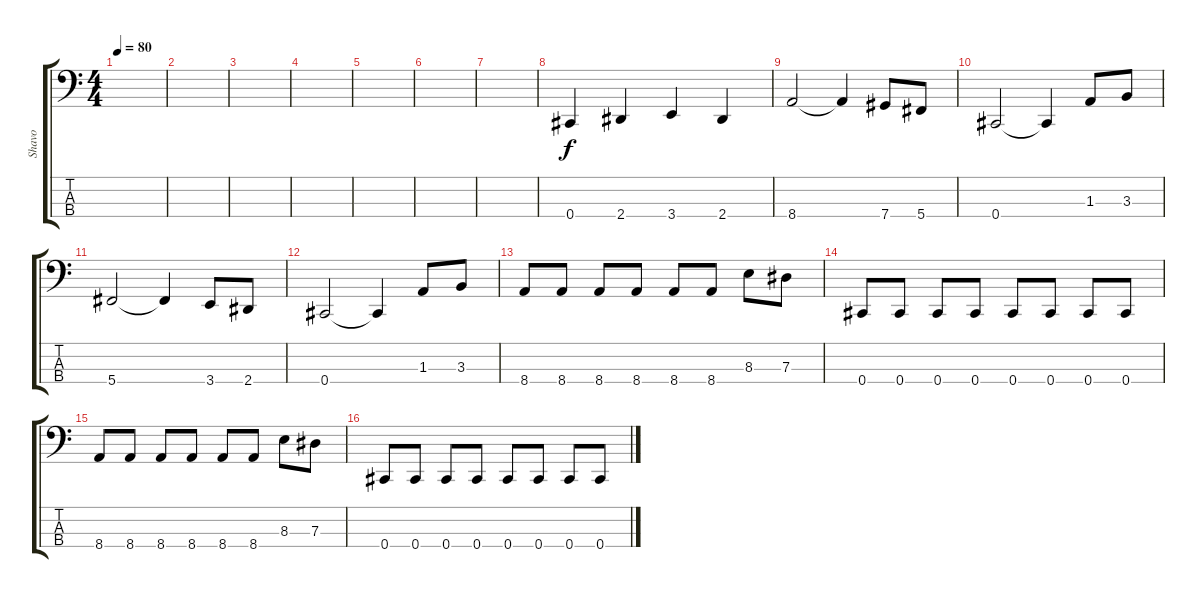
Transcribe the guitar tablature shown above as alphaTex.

\track ("Shavo" "Shavo") {instrument acousticguitarsteel}
\staff {score tabs}
\tuning (Gb2 Db2 Ab1 Db1) {hide}
\ts (4 4)
\tempo 80
\clef f4
\ks c
|
|
|
|
|
|
|
0.4.4 2.4.4 3.4.4 2.4.4 |
8.4.2 8.4{t}.4 7.4.8 5.4.8 |
0.4.2 0.4{t}.4 1.3.8 3.3.8 |
5.4.2 5.4{t}.4 3.4.8 2.4.8 |
0.4.2 0.4{t}.4 1.3.8 3.3.8 |
8.4.8 8.4.8 8.4.8 8.4.8 8.4.8 8.4.8 8.3.8 7.3.8 |
0.4.8 0.4.8 0.4.8 0.4.8 0.4.8 0.4.8 0.4.8 0.4.8 |
8.4.8 8.4.8 8.4.8 8.4.8 8.4.8 8.4.8 8.3.8 7.3.8 |
0.4.8 0.4.8 0.4.8 0.4.8 0.4.8 0.4.8 0.4.8 0.4.8
